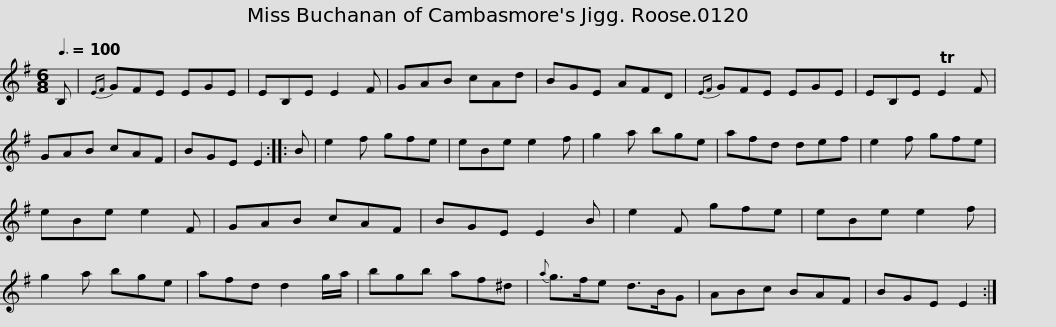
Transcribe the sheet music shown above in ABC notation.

X:1
L:1/8
Q:3/8=100
M:6/8
I:linebreak $
K:Emin
V:1 treble
V:1
 B, |{EF} GFE EGE | EB,E E2 F | GAB cAd | BGE AFD | %5
{EF} GFE EGE | EB,E TE2 F | GAB cAF |$ BGE E2 :: B | %10
 e2 f gfe | eBe e2 f | g2 a bge | afd def | e2 f gfe | %15
 eBe e2 F | GAB cAF |$ BGE E2 B | e2 F gfe | eBe e2 f | %20
 g2 a bge | afd d2 g/a/ | bgb af^d |{a} g>fe d>BG |$ ABc BAF | %25
 BGE E2 :| %26
